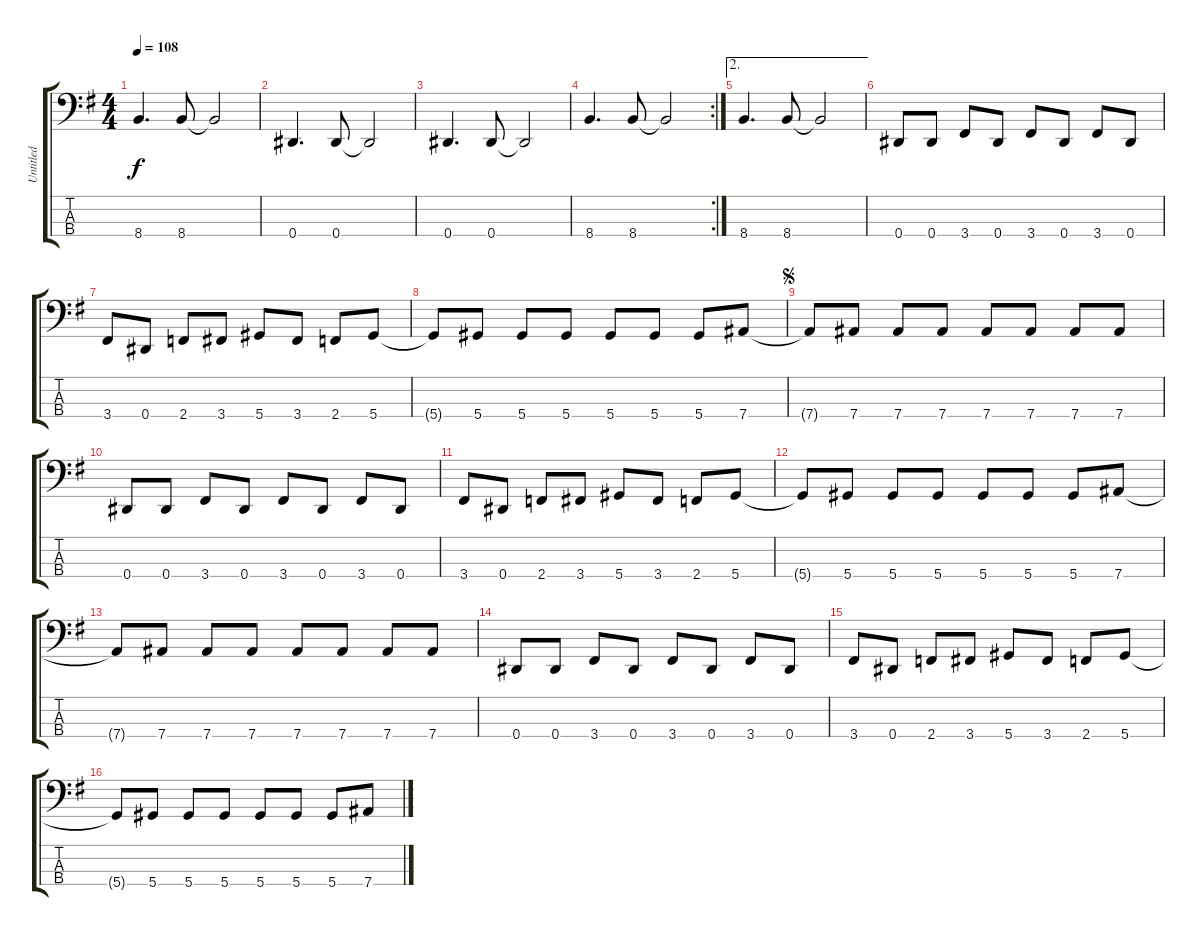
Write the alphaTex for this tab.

\track ("Untitled" "Untitled") {instrument electricbassfinger}
\staff {score tabs}
\tuning (Gb2 Db2 Ab1 Eb1) {hide}
\ts (4 4)
\tempo 108
\clef f4
\ks g
8.4.4{d dy f} 8.4.8 8.4{t}.2 |
0.4.4{d} 0.4.8 0.4{t}.2 |
0.4.4{d} 0.4.8 0.4{t}.2 |
\rc 2
8.4.4{d} 8.4.8 8.4{t}.2 |
\ae 2
8.4.4{d} 8.4.8 8.4{t}.2 |
0.4.8 0.4.8 3.4.8 0.4.8 3.4.8 0.4.8 3.4.8 0.4.8 |
3.4.8 0.4.8 2.4.8 3.4.8 5.4.8 3.4.8 2.4.8 5.4.8 |
5.4{t}.8 5.4.8 5.4.8 5.4.8 5.4.8 5.4.8 5.4.8 7.4.8 |
\jump segno
7.4{t}.8 7.4.8 7.4.8 7.4.8 7.4.8 7.4.8 7.4.8 7.4.8 |
0.4.8 0.4.8 3.4.8 0.4.8 3.4.8 0.4.8 3.4.8 0.4.8 |
3.4.8 0.4.8 2.4.8 3.4.8 5.4.8 3.4.8 2.4.8 5.4.8 |
5.4{t}.8 5.4.8 5.4.8 5.4.8 5.4.8 5.4.8 5.4.8 7.4.8 |
7.4{t}.8 7.4.8 7.4.8 7.4.8 7.4.8 7.4.8 7.4.8 7.4.8 |
0.4.8 0.4.8 3.4.8 0.4.8 3.4.8 0.4.8 3.4.8 0.4.8 |
3.4.8 0.4.8 2.4.8 3.4.8 5.4.8 3.4.8 2.4.8 5.4.8 |
5.4{t}.8 5.4.8 5.4.8 5.4.8 5.4.8 5.4.8 5.4.8 7.4.8
